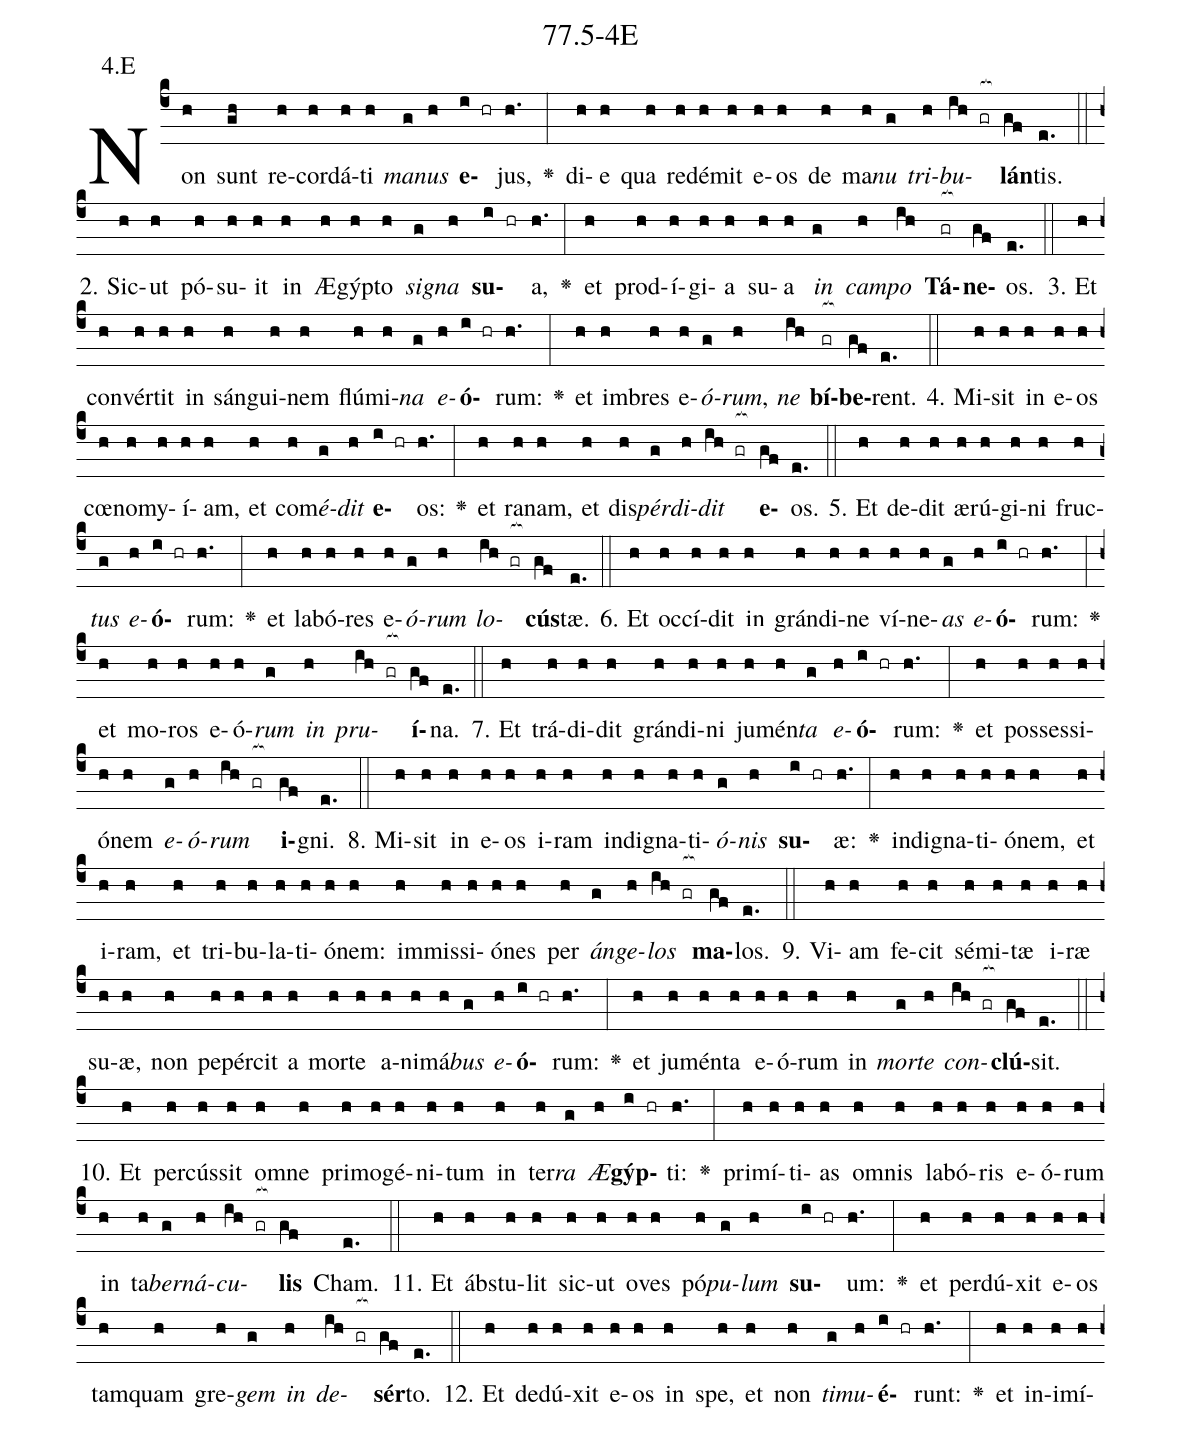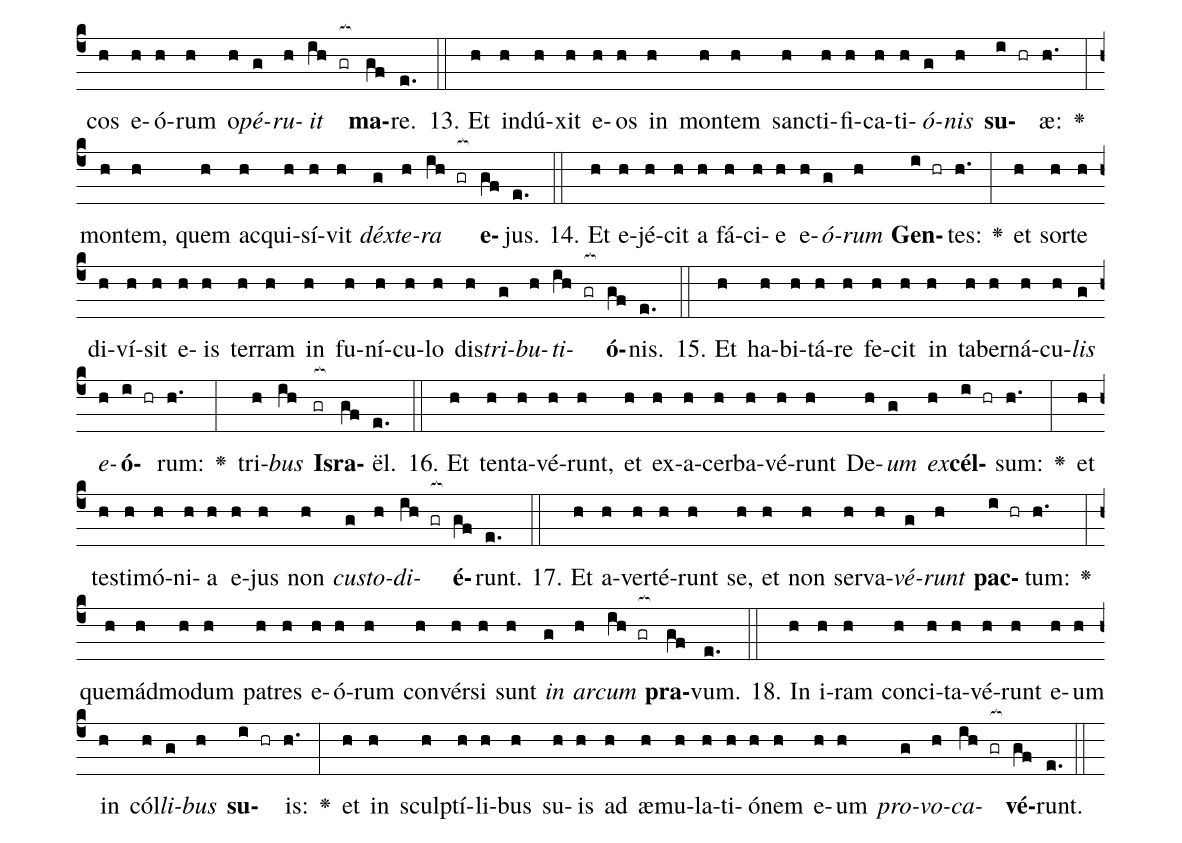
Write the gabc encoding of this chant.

name: 77.5-4E;
annotation: 4.E;
%%
(c4)Non(h) sunt(gh) re(h)cor(h)dá(h)ti(h) <i>ma</i>(g)<i>nus</i>(h) <b>e</b>(i hr)jus,(h.) <v>\greheightstar</v>(:) di(h)e(h) qua(h) red(h)é(h)mit(h) e(h)os(h) de(h) ma(h)<i>nu</i>(g) <i>tri</i>(h)<i>bu</i>(ih gr[ocb:1{])<b>lán</b>(gf[ocb:0}])tis.(e.) (::)
2. Sic(h)ut(h) pó(h)su(h)it(h) in(h) Æ(h)gýp(h)to(h) <i>si</i>(g)<i>gna</i>(h) <b>su</b>(i hr)a,(h.) <v>\greheightstar</v>(:) et(h) prod(h)í(h)gi(h)a(h) su(h)a(h) <i>in</i>(g) <i>cam</i>(h)<i>po</i>(ih) <b>Tá</b>(gr[ocb:1{])<b>ne</b>(gf[ocb:0}])os.(e.) (::)
3. Et(h) con(h)vér(h)tit(h) in(h) sán(h)gui(h)nem(h) flú(h)mi(h)<i>na</i>(g) <i>e</i>(h)<b>ó</b>(i hr)rum:(h.) <v>\greheightstar</v>(:) et(h) im(h)bres(h) e(h)<i>ó</i>(g)<i>rum</i>,(h) <i>ne</i>(ih) <b>bí</b>(gr[ocb:1{])<b>be</b>(gf[ocb:0}])rent.(e.) (::)
4. Mi(h)sit(h) in(h) e(h)os(h) cœ(h)no(h)my(h)í(h)am,(h) et(h) com(h)<i>é</i>(g)<i>dit</i>(h) <b>e</b>(i hr)os:(h.) <v>\greheightstar</v>(:) et(h) ra(h)nam,(h) et(h) dis(h)<i>pér</i>(g)<i>di</i>(h)<i>dit</i>(ih gr[ocb:1{]) <b>e</b>(gf[ocb:0}])os.(e.) (::)
5. Et(h) de(h)dit(h) æ(h)rú(h)gi(h)ni(h) fruc(h)<i>tus</i>(g) <i>e</i>(h)<b>ó</b>(i hr)rum:(h.) <v>\greheightstar</v>(:) et(h) la(h)bó(h)res(h) e(h)<i>ó</i>(g)<i>rum</i>(h) <i>lo</i>(ih gr[ocb:1{])<b>cús</b>(gf[ocb:0}])tæ.(e.) (::)
6. Et(h) oc(h)cí(h)dit(h) in(h) grán(h)di(h)ne(h) ví(h)ne(h)<i>as</i>(g) <i>e</i>(h)<b>ó</b>(i hr)rum:(h.) <v>\greheightstar</v>(:) et(h) mo(h)ros(h) e(h)ó(h)<i>rum</i>(g) <i>in</i>(h) <i>pru</i>(ih gr[ocb:1{])<b>í</b>(gf[ocb:0}])na.(e.) (::)
7. Et(h) trá(h)di(h)dit(h) grán(h)di(h)ni(h) ju(h)mén(h)<i>ta</i>(g) <i>e</i>(h)<b>ó</b>(i hr)rum:(h.) <v>\greheightstar</v>(:) et(h) pos(h)ses(h)si(h)ó(h)nem(h) <i>e</i>(g)<i>ó</i>(h)<i>rum</i>(ih gr[ocb:1{]) <b>i</b>(gf[ocb:0}])gni.(e.) (::)
8. Mi(h)sit(h) in(h) e(h)os(h) i(h)ram(h) in(h)di(h)gna(h)ti(h)<i>ó</i>(g)<i>nis</i>(h) <b>su</b>(i hr)æ:(h.) <v>\greheightstar</v>(:) in(h)di(h)gna(h)ti(h)ó(h)nem,(h) et(h) i(h)ram,(h) et(h) tri(h)bu(h)la(h)ti(h)ó(h)nem:(h) im(h)mis(h)si(h)ó(h)nes(h) per(h) <i>án</i>(g)<i>ge</i>(h)<i>los</i>(ih gr[ocb:1{]) <b>ma</b>(gf[ocb:0}])los.(e.) (::)
9. Vi(h)am(h) fe(h)cit(h) sé(h)mi(h)tæ(h) i(h)ræ(h) su(h)æ,(h) non(h) pe(h)pér(h)cit(h) a(h) mor(h)te(h) a(h)ni(h)má(h)<i>bus</i>(g) <i>e</i>(h)<b>ó</b>(i hr)rum:(h.) <v>\greheightstar</v>(:) et(h) ju(h)mén(h)ta(h) e(h)ó(h)rum(h) in(h) <i>mor</i>(g)<i>te</i>(h) <i>con</i>(ih gr[ocb:1{])<b>clú</b>(gf[ocb:0}])sit.(e.) (::)
10. Et(h) per(h)cús(h)sit(h) om(h)ne(h) pri(h)mo(h)gé(h)ni(h)tum(h) in(h) ter(h)<i>ra</i>(g) <i>Æ</i>(h)<b>gýp</b>(i hr)ti:(h.) <v>\greheightstar</v>(:) pri(h)mí(h)ti(h)as(h) om(h)nis(h) la(h)bó(h)ris(h) e(h)ó(h)rum(h) in(h) ta(h)<i>ber</i>(g)<i>ná</i>(h)<i>cu</i>(ih gr[ocb:1{])<b>lis</b>(gf[ocb:0}]) Cham.(e.) (::)
11. Et(h) ábs(h)tu(h)lit(h) sic(h)ut(h) o(h)ves(h) pó(h)<i>pu</i>(g)<i>lum</i>(h) <b>su</b>(i hr)um:(h.) <v>\greheightstar</v>(:) et(h) per(h)dú(h)xit(h) e(h)os(h) tam(h)quam(h) gre(h)<i>gem</i>(g) <i>in</i>(h) <i>de</i>(ih gr[ocb:1{])<b>sér</b>(gf[ocb:0}])to.(e.) (::)
12. Et(h) de(h)dú(h)xit(h) e(h)os(h) in(h) spe,(h) et(h) non(h) <i>ti</i>(g)<i>mu</i>(h)<b>é</b>(i hr)runt:(h.) <v>\greheightstar</v>(:) et(h) in(h)i(h)mí(h)cos(h) e(h)ó(h)rum(h) o(h)<i>pé</i>(g)<i>ru</i>(h)<i>it</i>(ih gr[ocb:1{]) <b>ma</b>(gf[ocb:0}])re.(e.) (::)
13. Et(h) in(h)dú(h)xit(h) e(h)os(h) in(h) mon(h)tem(h) sanc(h)ti(h)fi(h)ca(h)ti(h)<i>ó</i>(g)<i>nis</i>(h) <b>su</b>(i hr)æ:(h.) <v>\greheightstar</v>(:) mon(h)tem,(h) quem(h) ac(h)qui(h)sí(h)vit(h) <i>déx</i>(g)<i>te</i>(h)<i>ra</i>(ih gr[ocb:1{]) <b>e</b>(gf[ocb:0}])jus.(e.) (::)
14. Et(h) e(h)jé(h)cit(h) a(h) fá(h)ci(h)e(h) e(h)<i>ó</i>(g)<i>rum</i>(h) <b>Gen</b>(i hr)tes:(h.) <v>\greheightstar</v>(:) et(h) sor(h)te(h) di(h)ví(h)sit(h) e(h)is(h) ter(h)ram(h) in(h) fu(h)ní(h)cu(h)lo(h) dis(h)<i>tri</i>(g)<i>bu</i>(h)<i>ti</i>(ih gr[ocb:1{])<b>ó</b>(gf[ocb:0}])nis.(e.) (::)
15. Et(h) ha(h)bi(h)tá(h)re(h) fe(h)cit(h) in(h) ta(h)ber(h)ná(h)cu(h)<i>lis</i>(g) <i>e</i>(h)<b>ó</b>(i hr)rum:(h.) <v>\greheightstar</v>(:) tri(h)<i>bus</i>(ih) <b>Is</b>(gr[ocb:1{])<b>ra</b>(gf[ocb:0}])ël.(e.) (::)
16. Et(h) ten(h)ta(h)vé(h)runt,(h) et(h) ex(h)a(h)cer(h)ba(h)vé(h)runt(h) De(h)<i>um</i>(g) <i>ex</i>(h)<b>cél</b>(i hr)sum:(h.) <v>\greheightstar</v>(:) et(h) tes(h)ti(h)mó(h)ni(h)a(h) e(h)jus(h) non(h) <i>cus</i>(g)<i>to</i>(h)<i>di</i>(ih gr[ocb:1{])<b>é</b>(gf[ocb:0}])runt.(e.) (::)
17. Et(h) a(h)ver(h)té(h)runt(h) se,(h) et(h) non(h) ser(h)va(h)<i>vé</i>(g)<i>runt</i>(h) <b>pac</b>(i hr)tum:(h.) <v>\greheightstar</v>(:) quem(h)ád(h)mo(h)dum(h) pa(h)tres(h) e(h)ó(h)rum(h) con(h)vér(h)si(h) sunt(h) <i>in</i>(g) <i>ar</i>(h)<i>cum</i>(ih gr[ocb:1{]) <b>pra</b>(gf[ocb:0}])vum.(e.) (::)
18. In(h) i(h)ram(h) con(h)ci(h)ta(h)vé(h)runt(h) e(h)um(h) in(h) cól(h)<i>li</i>(g)<i>bus</i>(h) <b>su</b>(i hr)is:(h.) <v>\greheightstar</v>(:) et(h) in(h) sculp(h)tí(h)li(h)bus(h) su(h)is(h) ad(h) æ(h)mu(h)la(h)ti(h)ó(h)nem(h) e(h)um(h) <i>pro</i>(g)<i>vo</i>(h)<i>ca</i>(ih gr[ocb:1{])<b>vé</b>(gf[ocb:0}])runt.(e.) (::)
